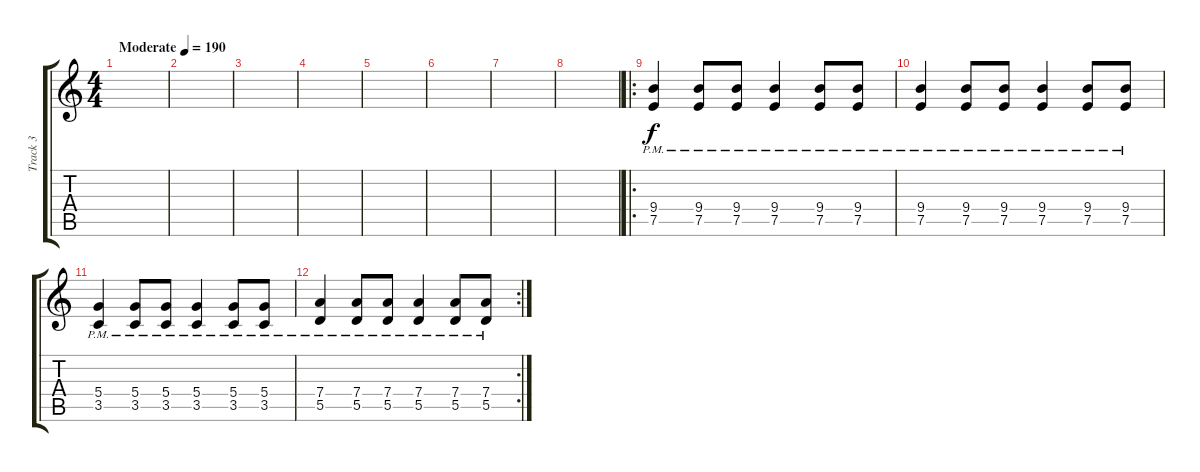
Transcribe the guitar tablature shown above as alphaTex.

\track ("Track 3" "Track 3") {instrument distortionguitar}
\staff {score tabs}
\tuning (E4 B3 G3 D3 A2 E2) {hide}
\ts (4 4)
\tempo (190 "Moderate")
\clef g2
\ks c
|
|
|
|
|
|
|
|
\ro
(9.4{pm} 7.5{pm}).4 (9.4{pm} 7.5{pm}).8 (9.4{pm} 7.5{pm}).8 (9.4{pm} 7.5{pm}).4 (9.4{pm} 7.5{pm}).8 (9.4{pm} 7.5{pm}).8 |
(9.4{pm} 7.5{pm}).4 (9.4{pm} 7.5{pm}).8 (9.4{pm} 7.5{pm}).8 (9.4{pm} 7.5{pm}).4 (9.4{pm} 7.5{pm}).8 (9.4{pm} 7.5{pm}).8 |
(5.4{pm} 3.5{pm}).4 (5.4{pm} 3.5{pm}).8 (5.4{pm} 3.5{pm}).8 (5.4{pm} 3.5{pm}).4 (5.4{pm} 3.5{pm}).8 (5.4{pm} 3.5{pm}).8 |
\rc 2
(7.4{pm} 5.5{pm}).4 (7.4{pm} 5.5{pm}).8 (7.4{pm} 5.5{pm}).8 (7.4{pm} 5.5{pm}).4 (7.4{pm} 5.5{pm}).8 (7.4{pm} 5.5{pm}).8
